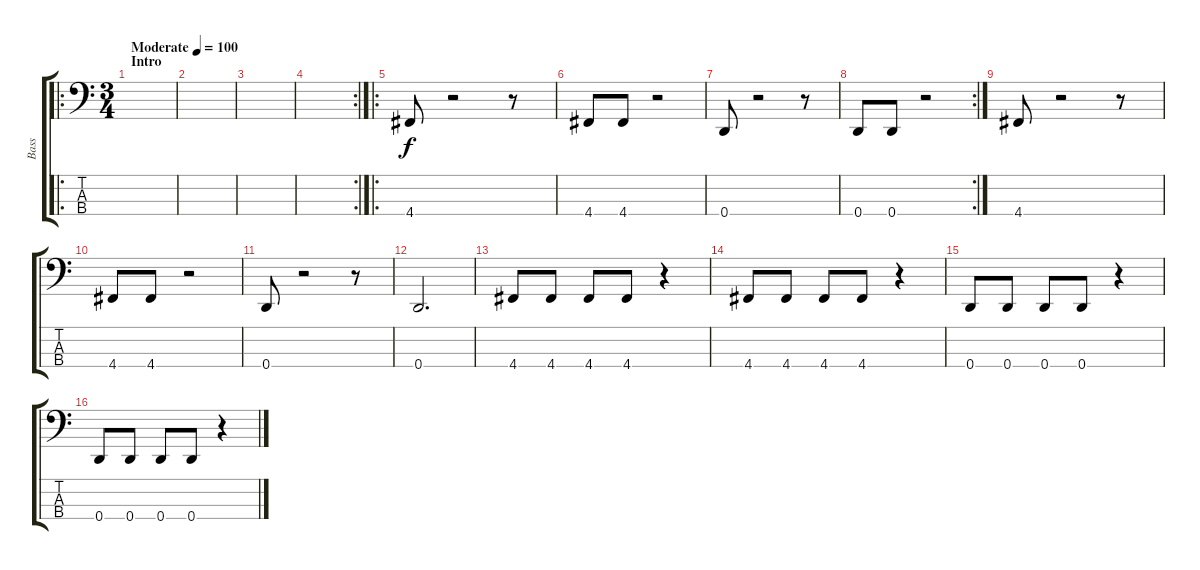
\track ("Bass" "Bass") {instrument electricbasspick}
\staff {score tabs}
\tuning (G2 D2 A1 D1) {hide}
\ro
\ts (3 4)
\section ("" "Intro")
\tempo (100 "Moderate")
\clef f4
\ks c
|
|
|
\rc 2
|
\ro
4.4.8 r.2 r.8 |
4.4.8 4.4.8 r.2 |
0.4.8 r.2 r.8 |
\rc 2
0.4.8 0.4.8 r.2 |
4.4.8 r.2 r.8 |
4.4.8 4.4.8 r.2 |
0.4.8 r.2 r.8 |
0.4.2{d} |
4.4.8 4.4.8 4.4.8 4.4.8 r.4 |
4.4.8 4.4.8 4.4.8 4.4.8 r.4 |
0.4.8 0.4.8 0.4.8 0.4.8 r.4 |
0.4.8 0.4.8 0.4.8 0.4.8 r.4
